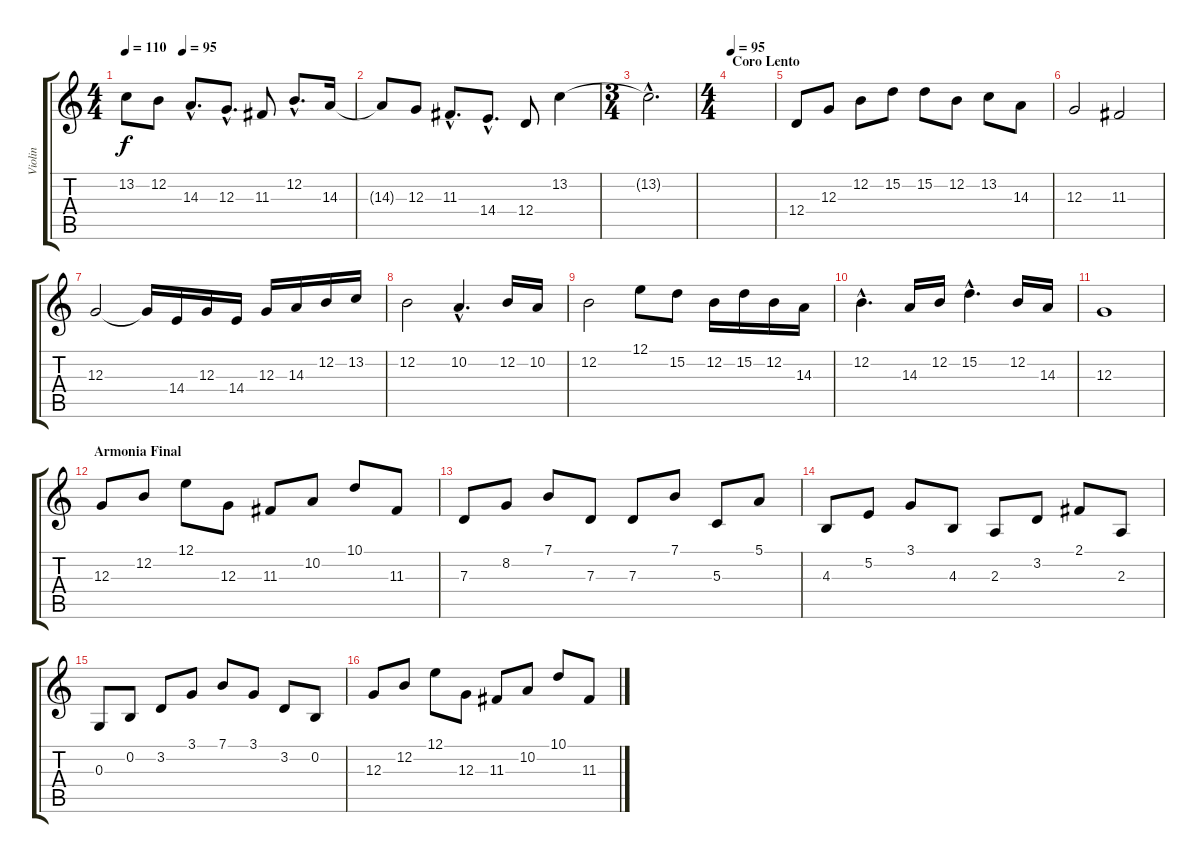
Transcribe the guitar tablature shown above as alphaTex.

\track ("Violin" "Violin") {instrument violin}
\staff {score tabs}
\tuning (E4 B3 G3 D3 A2 E2) {hide}
\ts (4 4)
\tempo 110
\tempo (95 0.25)
\clef g2
\ks c
13.2{t}.8{dy f} 12.2.8 14.3{hac}.8{d} 12.3{hac}.8{d} 11.3.8 12.2{hac}.8{d} 14.3.16 |
14.3{t}.8 12.3.8 11.3{hac}.8{d} 14.4{hac}.8{d} 12.4.8 13.2.4 |
\ts (3 4)
13.2{hac t}.2{d} |
\ts (4 4)
\section ("" "Coro Lento")
\tempo 95
|
12.4.8 12.3.8 12.2.8 15.2.8 15.2.8 12.2.8 13.2.8 14.3.8 |
12.3.2 11.3.2 |
12.3.2 12.3{t}.16 14.4.16 12.3.16 14.4.16 12.3.16 14.3.16 12.2.16 13.2.16 |
12.2.2 10.2{hac}.4{d} 12.2.16 10.2.16 |
12.2.2 12.1.8 15.2.8 12.2.16 15.2.16 12.2.16 14.3.16 |
12.2{hac}.4{d} 14.3.16 12.2.16 15.2{hac}.4{d} 12.2.16 14.3.16 |
12.3.1 |
\section ("" "Armonia Final")
12.3.8 12.2.8 12.1.8 12.3.8 11.3.8 10.2.8 10.1.8 11.3.8 |
7.3.8 8.2.8 7.1.8 7.3.8 7.3.8 7.1.8 5.3.8 5.1.8 |
4.3.8 5.2.8 3.1.8 4.3.8 2.3.8 3.2.8 2.1.8 2.3.8 |
0.3.8 0.2.8 3.2.8 3.1.8 7.1.8 3.1.8 3.2.8 0.2.8 |
12.3.8 12.2.8 12.1.8 12.3.8 11.3.8 10.2.8 10.1.8 11.3.8
